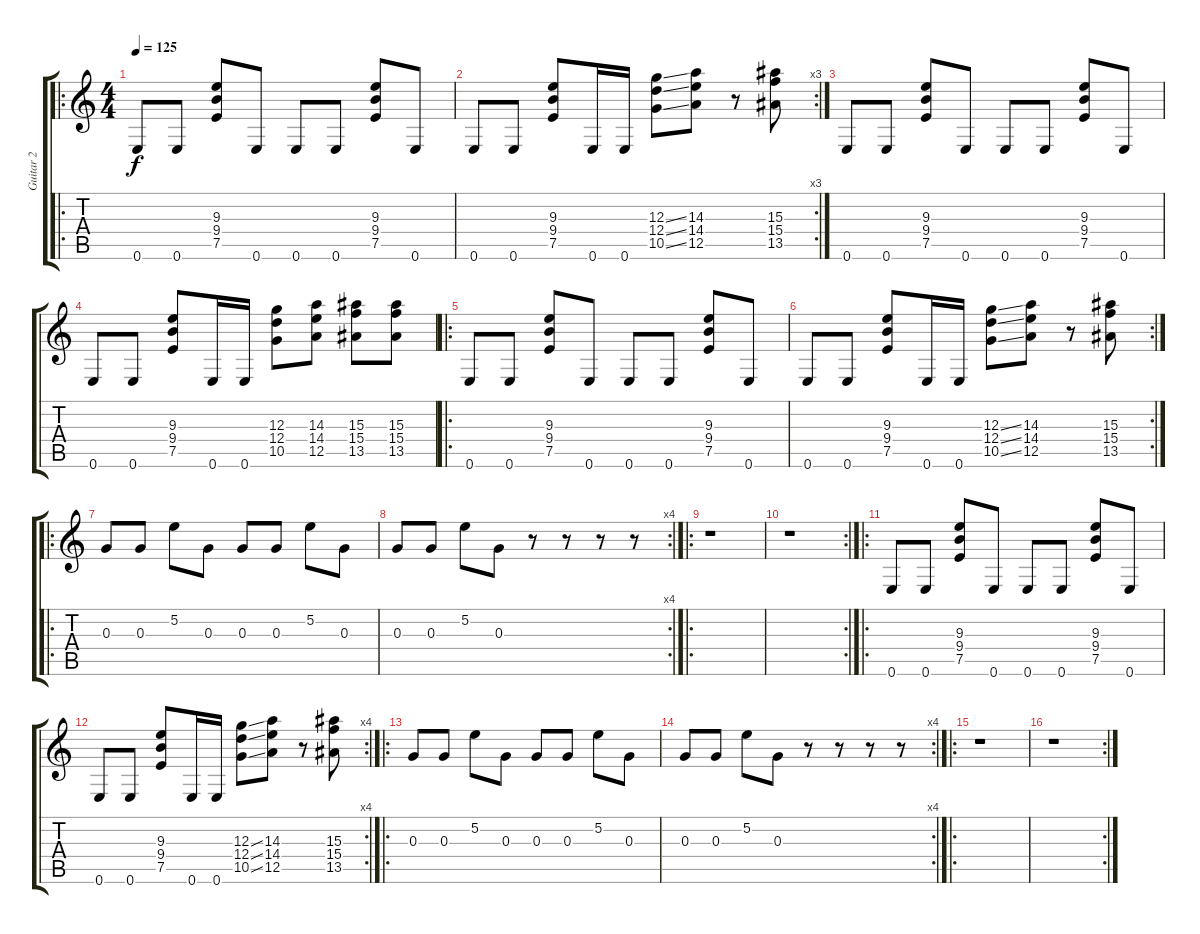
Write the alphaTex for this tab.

\track ("Guitar 2" "Guitar 2") {instrument overdrivenguitar}
\staff {score tabs}
\tuning (E4 B3 G3 D3 A2 E2) {hide}
\ro
\ts (4 4)
\tempo 125
\clef g2
\ks c
0.6.8{dy f instrument overdrivenguitar} 0.6.8 (9.3 9.4 7.5).8 0.6.8 0.6.8 0.6.8 (9.3 9.4 7.5).8 0.6.8 |
\rc 3
0.6.8 0.6.8 (9.3 9.4 7.5).8 0.6.16 0.6.16 (12.3{ss} 12.4{ss} 10.5{ss}).8 (14.3 14.4 12.5).8 r.8 (15.3 15.4 13.5).8 |
0.6.8 0.6.8 (9.3 9.4 7.5).8 0.6.8 0.6.8 0.6.8 (9.3 9.4 7.5).8 0.6.8 |
0.6.8 0.6.8 (9.3 9.4 7.5).8 0.6.16 0.6.16 (12.3 12.4 10.5).8 (14.3 14.4 12.5).8 (15.3 15.4 13.5).8 (15.3 15.4 13.5).8 |
\ro
0.6.8 0.6.8 (9.3 9.4 7.5).8 0.6.8 0.6.8 0.6.8 (9.3 9.4 7.5).8 0.6.8 |
\rc 2
0.6.8 0.6.8 (9.3 9.4 7.5).8 0.6.16 0.6.16 (12.3{ss} 12.4{ss} 10.5{ss}).8 (14.3 14.4 12.5).8 r.8 (15.3 15.4 13.5).8 |
\ro
0.3.8 0.3.8 5.2.8 0.3.8 0.3.8 0.3.8 5.2.8 0.3.8 |
\rc 4
0.3.8 0.3.8 5.2.8 0.3.8 r.8 r.8 r.8 r.8 |
\ro
r.1 |
\rc 2
r.1 |
\ro
0.6.8 0.6.8 (9.3 9.4 7.5).8 0.6.8 0.6.8 0.6.8 (9.3 9.4 7.5).8 0.6.8 |
\rc 4
0.6.8 0.6.8 (9.3 9.4 7.5).8 0.6.16 0.6.16 (12.3{ss} 12.4{ss} 10.5{ss}).8 (14.3 14.4 12.5).8 r.8 (15.3 15.4 13.5).8 |
\ro
0.3.8 0.3.8 5.2.8 0.3.8 0.3.8 0.3.8 5.2.8 0.3.8 |
\rc 4
0.3.8 0.3.8 5.2.8 0.3.8 r.8 r.8 r.8 r.8 |
\ro
r.1 |
\rc 2
r.1
